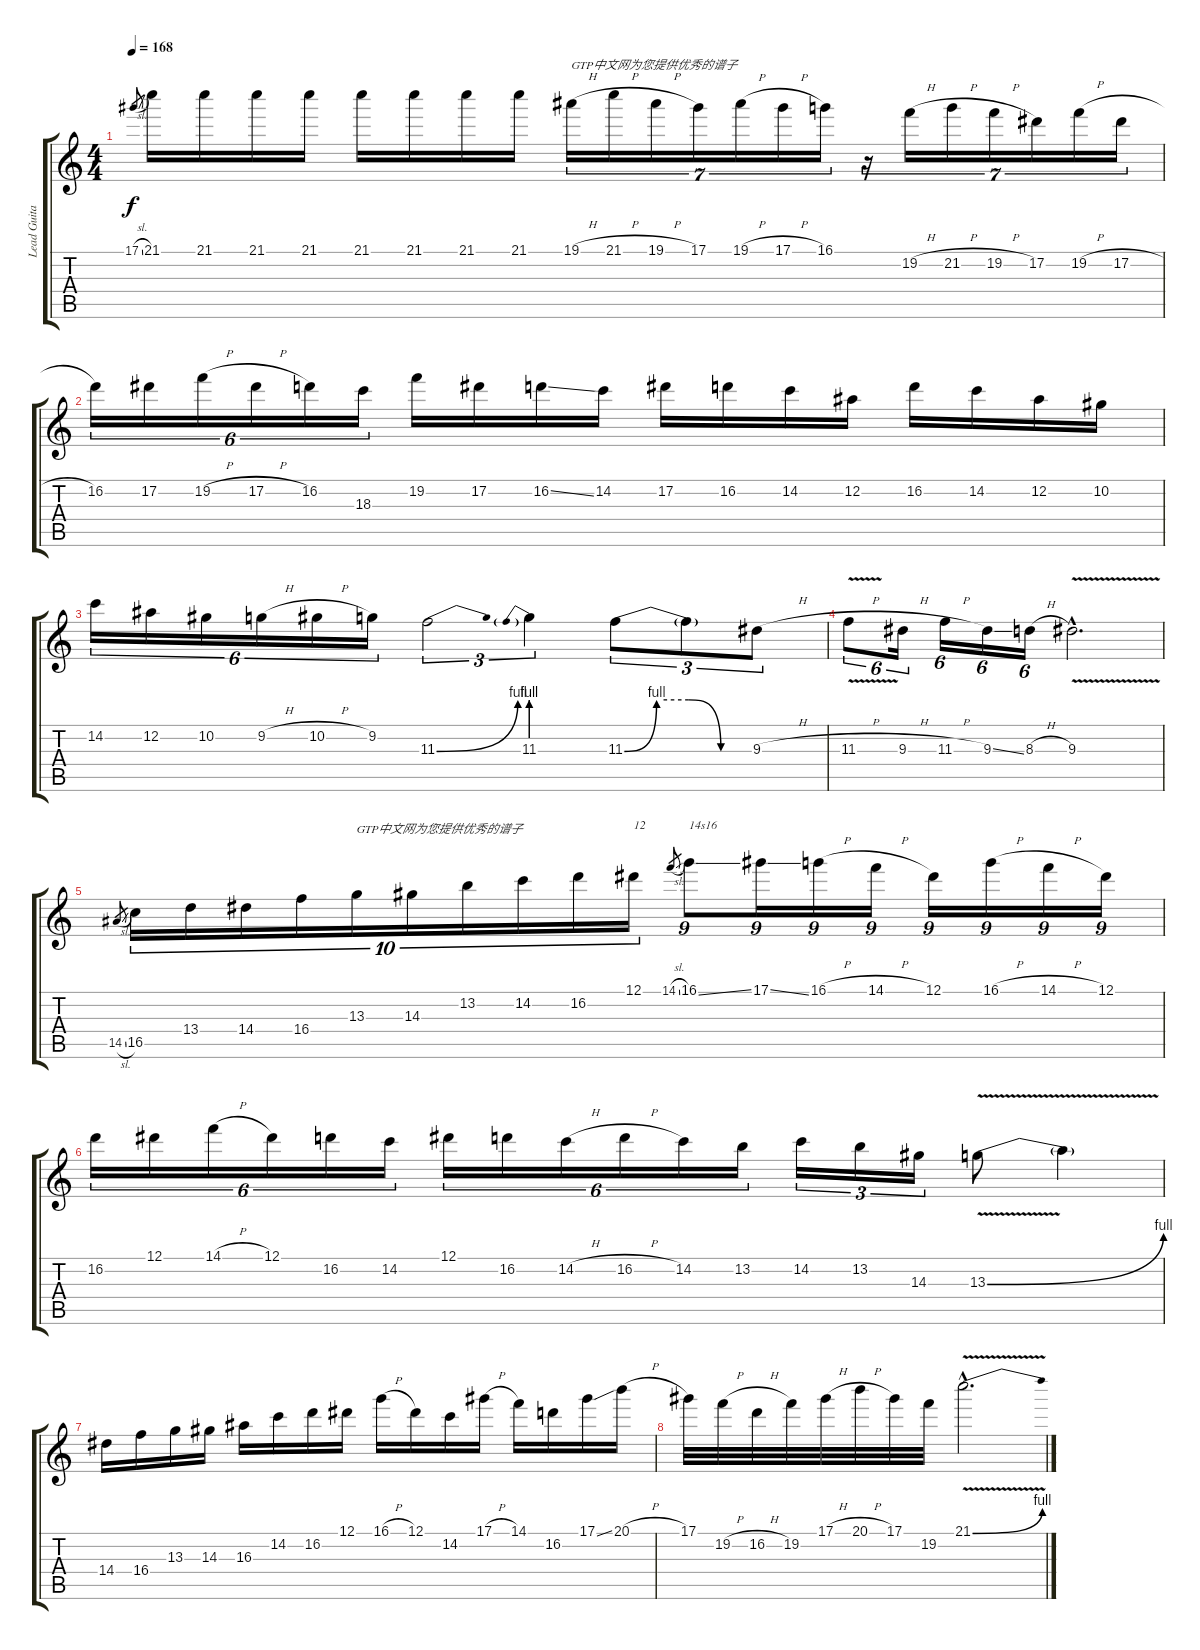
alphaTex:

\track ("Lead Guitar" "Lead Guita") {instrument distortionguitar}
\staff {score tabs}
\tuning (Eb4 Bb3 Gb3 Db3 Ab2 Eb2) {hide}
\ts (4 4)
\tempo 168
\clef g2
\ks c
17.1{sl}.8{gr dy f} 21.1.16 21.1.16 21.1.16 21.1.16 21.1.16 21.1.16 21.1.16 21.1.16 19.1{h}.16{tu (7 4) txt "GTP中文网为您提供优秀的谱子"} 21.1{h}.16{tu (7 4)} 19.1{h}.16{tu (7 4)} 17.1.16{tu (7 4)} 19.1{h}.16{tu (7 4)} 17.1{h}.16{tu (7 4)} 16.1.16{tu (7 4)} r.16{tu (7 4)} 19.2{h}.16{tu (7 4)} 21.2{h}.16{tu (7 4)} 19.2{h}.16{tu (7 4)} 17.2.16{tu (7 4)} 19.2{h}.16{tu (7 4)} 17.2{h}.16{tu (7 4)} |
16.2.16{tu (6 4)} 17.2.16{tu (6 4)} 19.2{h}.16{tu (6 4)} 17.2{h}.16{tu (6 4)} 16.2.16{tu (6 4)} 18.3.16{tu (6 4)} 19.2.16 17.2.16 16.2{ss}.16 14.2.16 17.2.16 16.2.16 14.2.16 12.2.16 16.2.16 14.2.16 12.2.16 10.2.16 |
14.2.16{tu (6 4)} 12.2.16{tu (6 4)} 10.2.16{tu (6 4)} 9.2{h}.16{tu (6 4)} 10.2{h}.16{tu (6 4)} 9.2.16{tu (6 4)} 11.3{be (bend 0 0 60 4)}.2{tu (3 2)} 11.3{be (prebend 0 4 60 4)}.4{tu (3 2)} 11.3{be (custom 0 0 15 4 30 4 45 0 60 0)}.8{tu (3 2)} 11.3{t}.8{tu (3 2)} 9.3{h}.8{tu (3 2)} |
11.3{v h}.8{tu (6 4)} 9.3{h}.16{tu (6 4)} 11.3{h}.16{tu (6 4)} 9.3{ss}.16{tu (6 4)} 8.3{h}.16{tu (6 4)} 9.3{v hac}.2{d} |
14.5{sl}.8{gr} 16.5.16{tu (10 8)} 13.4.16{tu (10 8)} 14.4.16{tu (10 8)} 16.4.16{tu (10 8)} 13.3.16{tu (10 8) txt "GTP中文网为您提供优秀的谱子"} 14.3.16{tu (10 8)} 13.2.16{tu (10 8)} 14.2.16{tu (10 8)} 16.2.16{tu (10 8)} 12.1.16{tu (10 8) txt "12"} 14.1{sl}.8{gr} 16.1{ss}.8{tu (9 8) txt "14s16"} 17.1{ss}.16{tu (9 8)} 16.1{h}.16{tu (9 8)} 14.1{h}.16{tu (9 8)} 12.1.16{tu (9 8)} 16.1{h}.16{tu (9 8)} 14.1{h}.16{tu (9 8)} 12.1.16{tu (9 8)} |
16.2.16{tu (6 4)} 12.1.16{tu (6 4)} 14.1{h}.16{tu (6 4)} 12.1.16{tu (6 4)} 16.2.16{tu (6 4)} 14.2.16{tu (6 4)} 12.1.16{tu (6 4)} 16.2.16{tu (6 4)} 14.2{h}.16{tu (6 4)} 16.2{h}.16{tu (6 4)} 14.2.16{tu (6 4)} 13.2.16{tu (6 4)} 14.2.16{tu (3 2)} 13.2.16{tu (3 2)} 14.3.16{tu (3 2)} 13.3{be (bend 0 0 60 4) v}.8 13.3{t}.4 |
14.4.16 16.4.16 13.3.16 14.3.16 16.3.16 14.2.16 16.2.16 12.1.16 16.1{h}.16 12.1.16 14.2.16 17.1{h}.16 14.1.16 16.2.16 17.1{ss}.16 20.1{h}.16 |
17.1.32 19.2{h}.32 16.2{h}.32 19.2.32 17.1{h}.32 20.1{h}.32 17.1.32 19.2.32 21.1{be (bend 0 0 60 4) v hac}.2{d}
